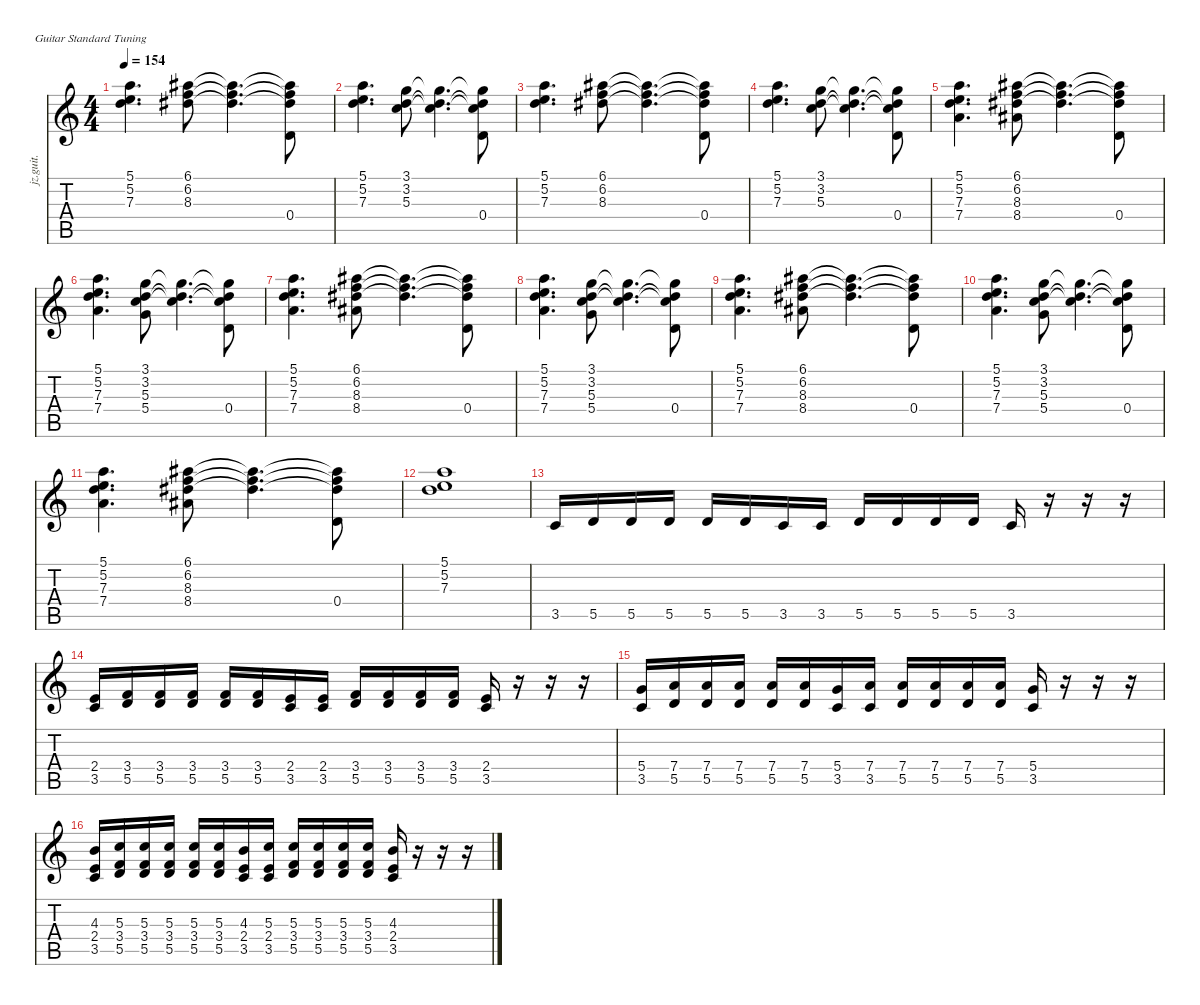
\defaultSystemsLayout 4
\hideDynamics
\bracketExtendMode nobrackets
\otherSystemsTrackNameOrientation horizontal
\track ("Rhythm" "jz.guit.") {instrument electricguitarjazz}
\staff {score tabs}
\tuning (E4 B3 G3 D3 A2 E2)
\ts (4 4)
\tempo 154
\clef g2
\ks c
(5.1 5.2 7.3).4{d dy f beam Down} (6.1{acc #} 6.2 8.3{acc #}).8{beam Down} (6.1{t acc #} 6.2{t} 8.3{t acc #}).4{d beam Down} (6.1{t acc #} 6.2{t} 8.3{t acc #} 0.4).8{beam Down} |
(5.1 5.2 7.3).4{d beam Down} (3.1 3.2 5.3).8{beam Down} (3.1{t} 3.2{t} 5.3{t}).4{d beam Down} (3.1{t} 3.2{t} 5.3{t} 0.4).8{beam Down} |
(5.1 5.2 7.3).4{d beam Down} (6.1{acc #} 6.2 8.3{acc #}).8{beam Down} (6.1{t acc #} 6.2{t} 8.3{t acc #}).4{d beam Down} (6.1{t acc #} 6.2{t} 8.3{t acc #} 0.4).8{beam Down} |
(5.1 5.2 7.3).4{d beam Down} (3.1 3.2 5.3).8{beam Down} (3.1{t} 3.2{t} 5.3{t}).4{d beam Down} (3.1{t} 3.2{t} 5.3{t} 0.4).8{beam Down} |
(5.1 5.2 7.3 7.4).4{d beam Down} (6.1{acc #} 6.2 8.3{acc #} 8.4{acc #}).8{beam Down} (6.1{t acc #} 6.2{t} 8.3{t acc #}).4{d beam Down} (6.1{t acc #} 6.2{t} 8.3{t acc #} 0.4).8{beam Down} |
(5.1 5.2 7.3 7.4).4{d beam Down} (3.1 3.2 5.3 5.4).8{beam Down} (3.1{t} 3.2{t} 5.3{t}).4{d beam Down} (3.1{t} 3.2{t} 5.3{t} 0.4).8{beam Down} |
(5.1 5.2 7.3 7.4).4{d beam Down} (6.1{acc #} 6.2 8.3{acc #} 8.4{acc #}).8{beam Down} (6.1{t acc #} 6.2{t} 8.3{t acc #}).4{d beam Down} (6.1{t acc #} 6.2{t} 8.3{t acc #} 0.4).8{beam Down} |
(5.1 5.2 7.3 7.4).4{d beam Down} (3.1 3.2 5.3 5.4).8{beam Down} (3.1{t} 3.2{t} 5.3{t}).4{d beam Down} (3.1{t} 3.2{t} 5.3{t} 0.4).8{beam Down} |
(5.1 5.2 7.3 7.4).4{d beam Down} (6.1{acc #} 6.2 8.3{acc #} 8.4{acc #}).8{beam Down} (6.1{t acc #} 6.2{t} 8.3{t acc #}).4{d beam Down} (6.1{t acc #} 6.2{t} 8.3{t acc #} 0.4).8{beam Down} |
(5.1 5.2 7.3 7.4).4{d beam Down} (3.1 3.2 5.3 5.4).8{beam Down} (3.1{t} 3.2{t} 5.3{t}).4{d beam Down} (3.1{t} 3.2{t} 5.3{t} 0.4).8{beam Down} |
(5.1 5.2 7.3 7.4).4{d beam Down} (6.1{acc #} 6.2 8.3{acc #} 8.4{acc #}).8{beam Down} (6.1{t acc #} 6.2{t} 8.3{t acc #}).4{d beam Down} (6.1{t acc #} 6.2{t} 8.3{t acc #} 0.4).8{beam Down} |
(5.1 5.2 7.3).1{beam Down} |
3.5.16{instrument distortionguitar beam Up} 5.5.16{beam Up} 5.5.16{beam Up} 5.5.16{beam Up} 5.5.16{beam Up} 5.5.16{beam Up} 3.5.16{beam Up} 3.5.16{beam Up} 5.5.16{beam Up} 5.5.16{beam Up} 5.5.16{beam Up} 5.5.16{beam Up} 3.5.16{beam Up} r.16{beam Up} r.16{beam Up} r.16{beam Up} |
(2.4 3.5).16{beam Up} (3.4 5.5).16{beam Up} (3.4 5.5).16{beam Up} (3.4 5.5).16{beam Up} (3.4 5.5).16{beam Up} (3.4 5.5).16{beam Up} (2.4 3.5).16{beam Up} (2.4 3.5).16{beam Up} (3.4 5.5).16{beam Up} (3.4 5.5).16{beam Up} (3.4 5.5).16{beam Up} (3.4 5.5).16{beam Up} (2.4 3.5).16{beam Up} r.16{beam Up} r.16{beam Up} r.16{beam Up} |
(5.4 3.5).16{beam Up} (7.4 5.5).16{beam Up} (7.4 5.5).16{beam Up} (7.4 5.5).16{beam Up} (7.4 5.5).16{beam Up} (7.4 5.5).16{beam Up} (5.4 3.5).16{beam Up} (7.4 3.5).16{beam Up} (7.4 5.5).16{beam Up} (7.4 5.5).16{beam Up} (7.4 5.5).16{beam Up} (7.4 5.5).16{beam Up} (5.4 3.5).16{beam Up} r.16{beam Up} r.16{beam Up} r.16{beam Up} |
(4.3 2.4 3.5).16{beam Up} (5.3 3.4 5.5).16{beam Up} (5.3 3.4 5.5).16{beam Up} (5.3 3.4 5.5).16{beam Up} (5.3 3.4 5.5).16{beam Up} (5.3 3.4 5.5).16{beam Up} (4.3 2.4 3.5).16{beam Up} (5.3 2.4 3.5).16{beam Up} (5.3 3.4 5.5).16{beam Up} (5.3 3.4 5.5).16{beam Up} (5.3 3.4 5.5).16{beam Up} (5.3 3.4 5.5).16{beam Up} (4.3 2.4 3.5).16{beam Up} r.16{beam Up} r.16{beam Up} r.16{beam Up}
